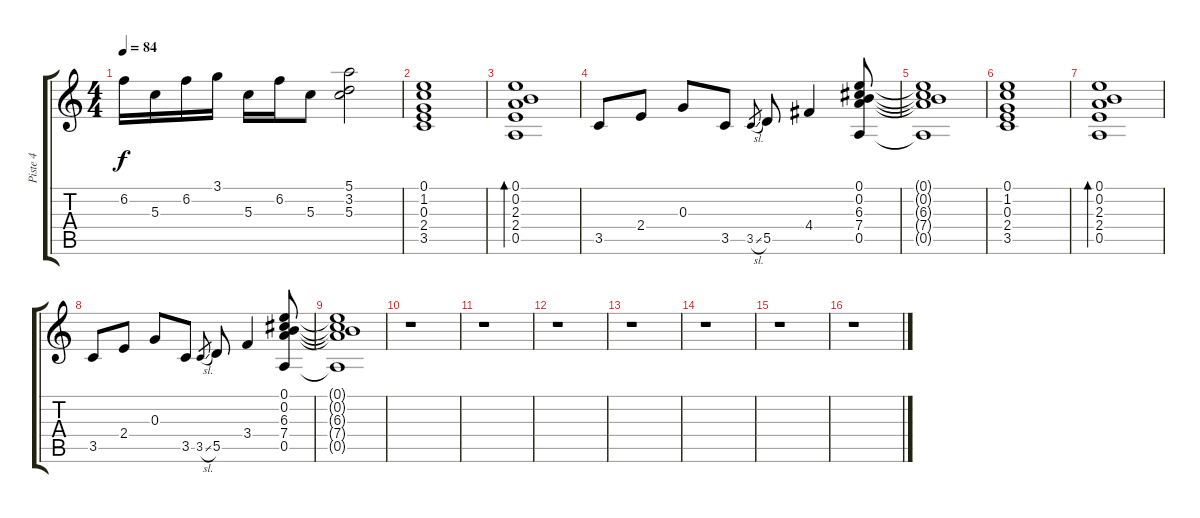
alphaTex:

\track ("Piste 4" "Piste 4") {instrument electricguitarclean}
\staff {score tabs}
\tuning (E4 B3 G3 D3 A2 E2) {hide}
\ts (4 4)
\tempo 84
\clef g2
\ks c
6.2.16{dy f} 5.3.16 6.2.16 3.1.16 5.3.16 6.2.16 5.3.8 (5.1 3.2 5.3).2 |
(0.1 1.2 0.3 2.4 3.5).1 |
(0.1 0.2 2.3 2.4 0.5).1{bd 60} |
3.5.8 2.4.8 0.3.8 3.5.8 3.5{sl}.8{gr} 5.5.8 4.4.4 (0.1 0.2 6.3 7.4 0.5).8 |
(0.1{t} 0.2{t} 6.3{t} 7.4{t} 0.5{t}).1 |
(0.1 1.2 0.3 2.4 3.5).1 |
(0.1 0.2 2.3 2.4 0.5).1{bd 60} |
3.5.8 2.4.8 0.3.8 3.5.8 3.5{sl}.8{gr} 5.5.8 3.4.4 (0.1 0.2 6.3 7.4 0.5).8 |
(0.1{t} 0.2{t} 6.3{t} 7.4{t} 0.5{t}).1 |
r.1 |
r.1 |
r.1 |
r.1 |
r.1 |
r.1 |
r.1
